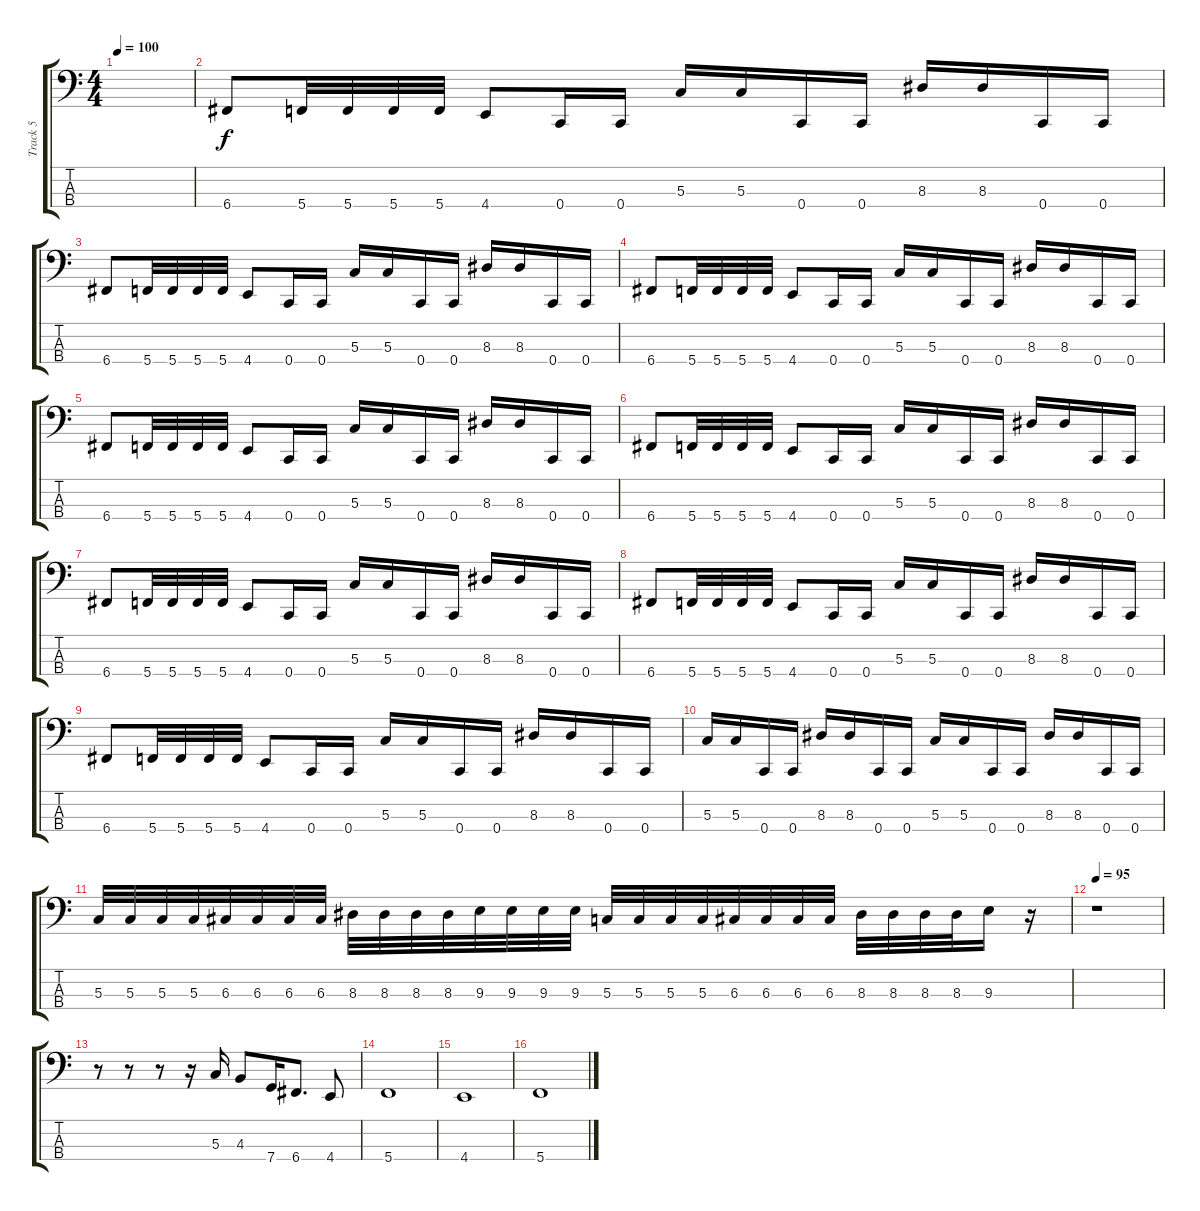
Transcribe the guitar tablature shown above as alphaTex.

\track ("Track 5" "Track 5") {instrument electricbasspick}
\staff {score tabs}
\tuning (F2 C2 G1 C1) {hide}
\ts (4 4)
\tempo 100
\clef f4
\ks c
|
6.4.8 5.4.32 5.4.32 5.4.32 5.4.32 4.4.8 0.4.16 0.4.16 5.3.16 5.3.16 0.4.16 0.4.16 8.3.16 8.3.16 0.4.16 0.4.16 |
6.4.8 5.4.32 5.4.32 5.4.32 5.4.32 4.4.8 0.4.16 0.4.16 5.3.16 5.3.16 0.4.16 0.4.16 8.3.16 8.3.16 0.4.16 0.4.16 |
6.4.8 5.4.32 5.4.32 5.4.32 5.4.32 4.4.8 0.4.16 0.4.16 5.3.16 5.3.16 0.4.16 0.4.16 8.3.16 8.3.16 0.4.16 0.4.16 |
6.4.8 5.4.32 5.4.32 5.4.32 5.4.32 4.4.8 0.4.16 0.4.16 5.3.16 5.3.16 0.4.16 0.4.16 8.3.16 8.3.16 0.4.16 0.4.16 |
6.4.8 5.4.32 5.4.32 5.4.32 5.4.32 4.4.8 0.4.16 0.4.16 5.3.16 5.3.16 0.4.16 0.4.16 8.3.16 8.3.16 0.4.16 0.4.16 |
6.4.8 5.4.32 5.4.32 5.4.32 5.4.32 4.4.8 0.4.16 0.4.16 5.3.16 5.3.16 0.4.16 0.4.16 8.3.16 8.3.16 0.4.16 0.4.16 |
6.4.8 5.4.32 5.4.32 5.4.32 5.4.32 4.4.8 0.4.16 0.4.16 5.3.16 5.3.16 0.4.16 0.4.16 8.3.16 8.3.16 0.4.16 0.4.16 |
6.4.8 5.4.32 5.4.32 5.4.32 5.4.32 4.4.8 0.4.16 0.4.16 5.3.16 5.3.16 0.4.16 0.4.16 8.3.16 8.3.16 0.4.16 0.4.16 |
5.3.16 5.3.16 0.4.16 0.4.16 8.3.16 8.3.16 0.4.16 0.4.16 5.3.16 5.3.16 0.4.16 0.4.16 8.3.16 8.3.16 0.4.16 0.4.16 |
5.3.32 5.3.32 5.3.32 5.3.32 6.3.32 6.3.32 6.3.32 6.3.32 8.3.32 8.3.32 8.3.32 8.3.32 9.3.32 9.3.32 9.3.32 9.3.32 5.3.32 5.3.32 5.3.32 5.3.32 6.3.32 6.3.32 6.3.32 6.3.32 8.3.32 8.3.32 8.3.32 8.3.32 9.3.16 r.16 |
\tempo 95
r.1 |
r.8 r.8 r.8 r.16 5.3.16 4.3.8 7.4.16 6.4.8{d} 4.4.8 |
5.4.1 |
4.4.1 |
5.4.1
